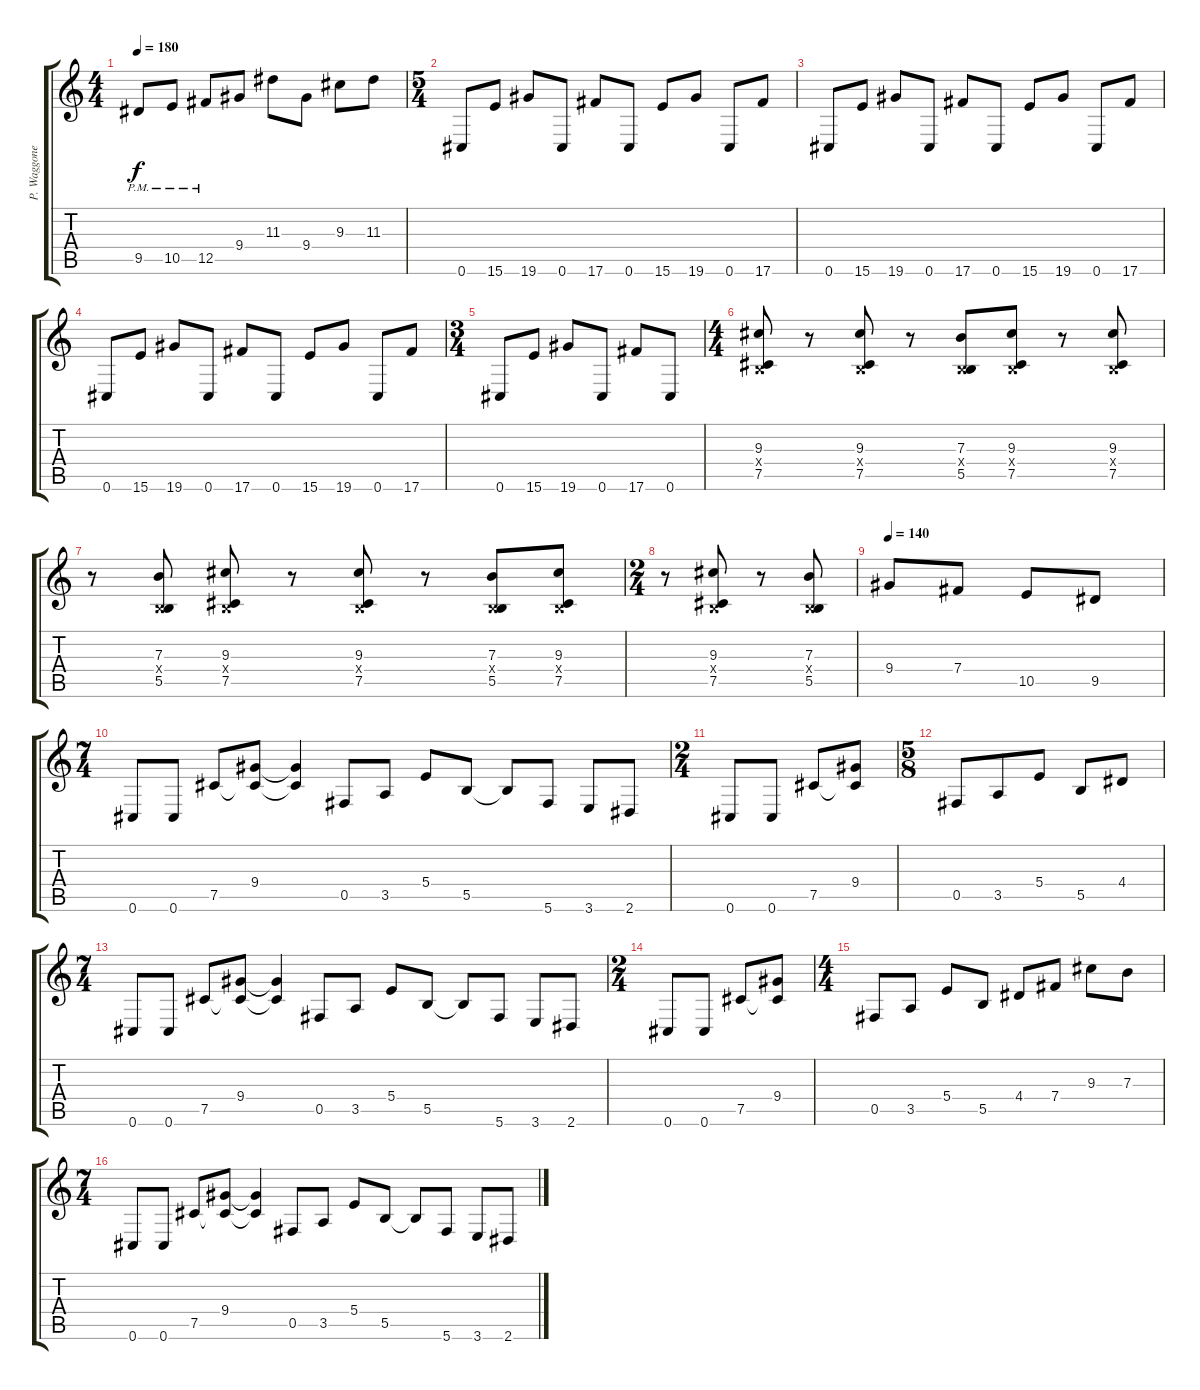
\track ("P. Waggoner Gtr." "P. Waggone") {instrument distortionguitar}
\staff {score tabs}
\tuning (Db4 Ab3 E3 B2 Gb2 Db2) {hide}
\ts (4 4)
\tempo 180
\clef g2
\ks c
9.5{pm}.8{dy f} 10.5{pm}.8 12.5{pm}.8 9.4.8 11.3.8 9.4.8 9.3.8 11.3.8 |
\ts (5 4)
0.6.8 15.6.8 19.6.8 0.6.8 17.6.8 0.6.8 15.6.8 19.6.8 0.6.8 17.6.8 |
0.6.8 15.6.8 19.6.8 0.6.8 17.6.8 0.6.8 15.6.8 19.6.8 0.6.8 17.6.8 |
0.6.8 15.6.8 19.6.8 0.6.8 17.6.8 0.6.8 15.6.8 19.6.8 0.6.8 17.6.8 |
\ts (3 4)
0.6.8 15.6.8 19.6.8 0.6.8 17.6.8 0.6.8 |
\ts (4 4)
(9.3 0.4{x} 7.5).8 r.8 (9.3 0.4{x} 7.5).8 r.8 (7.3 0.4{x} 5.5).8 (9.3 0.4{x} 7.5).8 r.8 (9.3 0.4{x} 7.5).8 |
r.8 (7.3 0.4{x} 5.5).8 (9.3 0.4{x} 7.5).8 r.8 (9.3 0.4{x} 7.5).8 r.8 (7.3 0.4{x} 5.5).8 (9.3 0.4{x} 7.5).8 |
\ts (2 4)
r.8 (9.3 0.4{x} 7.5).8 r.8 (7.3 0.4{x} 5.5).8 |
\tempo 140
9.4.8 7.4.8 10.5.8 9.5.8 |
\ts (7 4)
0.6.8 0.6.8 7.5.8 (9.4 7.5{t}).8 (9.4{t} 7.5{t}).4 0.5.8 3.5.8 5.4.8 5.5.8 5.5{t}.8 5.6.8 3.6.8 2.6.8 |
\ts (2 4)
0.6.8 0.6.8 7.5.8 (9.4 7.5{t}).8 |
\ts (5 8)
0.5.8 3.5.8 5.4.8 5.5.8 4.4.8 |
\ts (7 4)
0.6.8 0.6.8 7.5.8 (9.4 7.5{t}).8 (9.4{t} 7.5{t}).4 0.5.8 3.5.8 5.4.8 5.5.8 5.5{t}.8 5.6.8 3.6.8 2.6.8 |
\ts (2 4)
0.6.8 0.6.8 7.5.8 (9.4 7.5{t}).8 |
\ts (4 4)
0.5.8 3.5.8 5.4.8 5.5.8 4.4.8 7.4.8 9.3.8 7.3.8 |
\ts (7 4)
0.6.8 0.6.8 7.5.8 (9.4 7.5{t}).8 (9.4{t} 7.5{t}).4 0.5.8 3.5.8 5.4.8 5.5.8 5.5{t}.8 5.6.8 3.6.8 2.6.8
